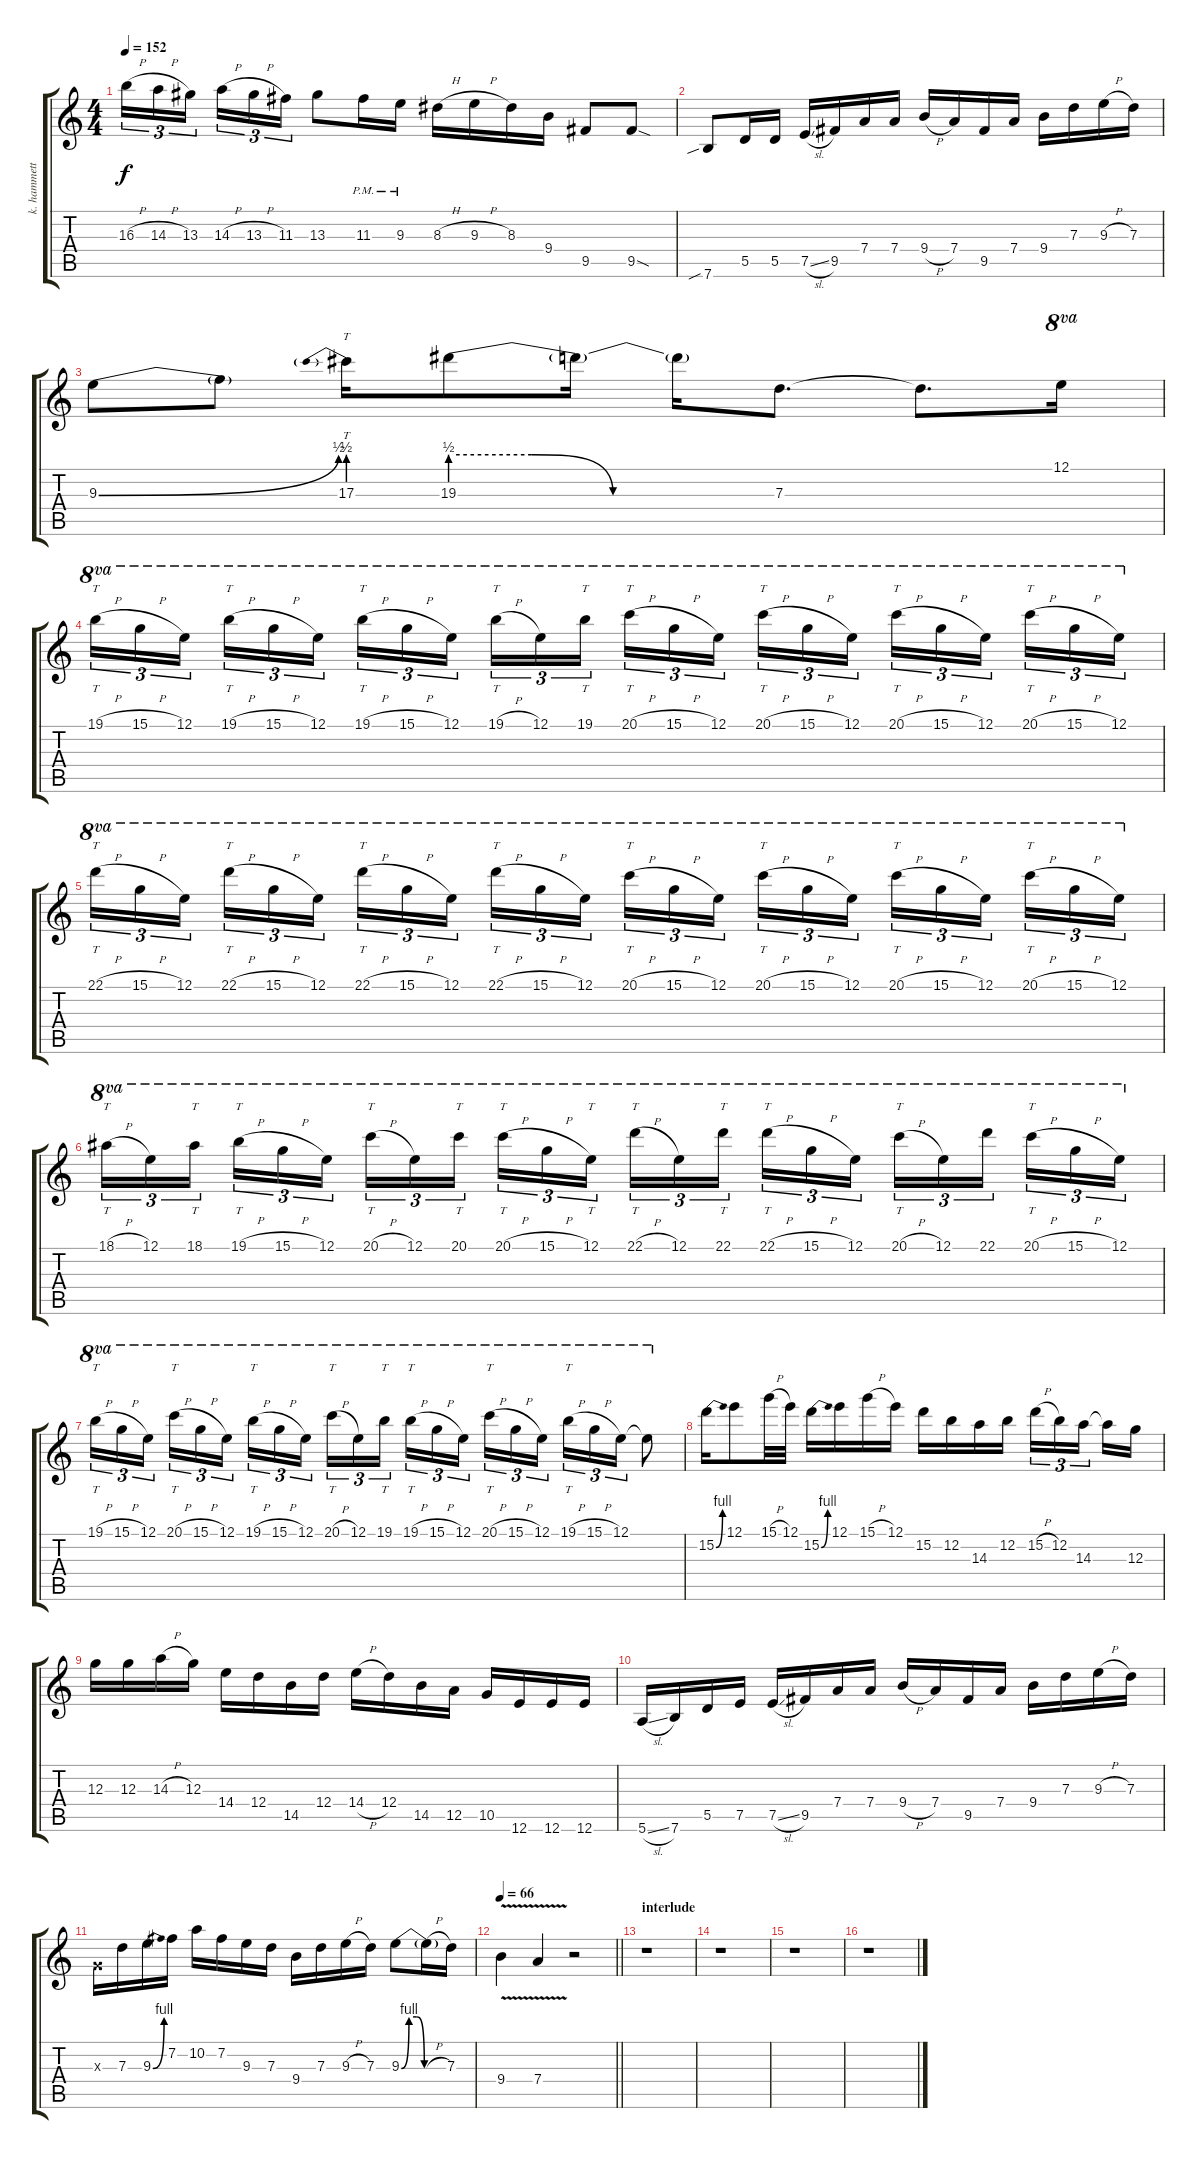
\track ("k. hammett - lead guitar" "k. hammett") {instrument distortionguitar}
\staff {score tabs}
\tuning (E4 B3 G3 D3 A2 E2) {hide}
\ts (4 4)
\tempo 152
\clef g2
\ks c
16.3{h}.16{tu (3 2) dy f} 14.3{h}.16{tu (3 2)} 13.3.16{tu (3 2) beam splitsecondary} 14.3{h}.16{tu (3 2)} 13.3{h}.16{tu (3 2)} 11.3.16{tu (3 2)} 13.3.8 11.3{pm}.16 9.3{pm}.16 8.3{h}.16 9.3{h}.16 8.3.16 9.4.16 9.5.8 9.5{sod}.8 |
7.6{sib}.8 5.5.16 5.5.16 7.5{sl}.16 9.5.16 7.4.16 7.4.16 9.4{h}.16 7.4.16 9.5.16 7.4.16 9.4.16 7.3.16 9.3{h}.16 7.3.16 |
9.3{be (bend 0 0 60 2)}.8 9.3{t}.8 17.3{be (prebend 0 2 60 2)}.16{tt} 19.3{be (custom 0 2 15 2 30 0 60 0)}.8 19.3{t}.16 19.3{t}.16 7.3.8{d} 7.3{t}.8{d} 12.1.16{ot 8va} |
19.1{h}.16{tt tu (3 2) ot 8va} 15.1{h}.16{tu (3 2) ot 8va} 12.1.16{tu (3 2) ot 8va beam splitsecondary} 19.1{h}.16{tt tu (3 2) ot 8va} 15.1{h}.16{tu (3 2) ot 8va} 12.1.16{tu (3 2) ot 8va} 19.1{h}.16{tt tu (3 2) ot 8va} 15.1{h}.16{tu (3 2) ot 8va} 12.1.16{tu (3 2) ot 8va beam splitsecondary} 19.1{h}.16{tt tu (3 2) ot 8va} 12.1.16{tu (3 2) ot 8va} 19.1.16{tt tu (3 2) ot 8va} 20.1{h}.16{tt tu (3 2) ot 8va} 15.1{h}.16{tu (3 2) ot 8va} 12.1.16{tu (3 2) ot 8va beam splitsecondary} 20.1{h}.16{tt tu (3 2) ot 8va} 15.1{h}.16{tu (3 2) ot 8va} 12.1.16{tu (3 2) ot 8va} 20.1{h}.16{tt tu (3 2) ot 8va} 15.1{h}.16{tu (3 2) ot 8va} 12.1.16{tu (3 2) ot 8va beam splitsecondary} 20.1{h}.16{tt tu (3 2) ot 8va} 15.1{h}.16{tu (3 2) ot 8va} 12.1.16{tu (3 2) ot 8va} |
22.1{h}.16{tt tu (3 2) ot 8va} 15.1{h}.16{tu (3 2) ot 8va} 12.1.16{tu (3 2) ot 8va beam splitsecondary} 22.1{h}.16{tt tu (3 2) ot 8va} 15.1{h}.16{tu (3 2) ot 8va} 12.1.16{tu (3 2) ot 8va} 22.1{h}.16{tt tu (3 2) ot 8va} 15.1{h}.16{tu (3 2) ot 8va} 12.1.16{tu (3 2) ot 8va beam splitsecondary} 22.1{h}.16{tt tu (3 2) ot 8va} 15.1{h}.16{tu (3 2) ot 8va} 12.1.16{tu (3 2) ot 8va} 20.1{h}.16{tt tu (3 2) ot 8va} 15.1{h}.16{tu (3 2) ot 8va} 12.1.16{tu (3 2) ot 8va beam splitsecondary} 20.1{h}.16{tt tu (3 2) ot 8va} 15.1{h}.16{tu (3 2) ot 8va} 12.1.16{tu (3 2) ot 8va} 20.1{h}.16{tt tu (3 2) ot 8va} 15.1{h}.16{tu (3 2) ot 8va} 12.1.16{tu (3 2) ot 8va beam splitsecondary} 20.1{h}.16{tt tu (3 2) ot 8va} 15.1{h}.16{tu (3 2) ot 8va} 12.1.16{tu (3 2) ot 8va} |
18.1{h}.16{tt tu (3 2) ot 8va} 12.1.16{tu (3 2) ot 8va} 18.1.16{tt tu (3 2) ot 8va beam splitsecondary} 19.1{h}.16{tt tu (3 2) ot 8va} 15.1{h}.16{tu (3 2) ot 8va} 12.1.16{tu (3 2) ot 8va} 20.1{h}.16{tt tu (3 2) ot 8va} 12.1.16{tu (3 2) ot 8va} 20.1.16{tt tu (3 2) ot 8va beam splitsecondary} 20.1{h}.16{tt tu (3 2) ot 8va} 15.1{h}.16{tu (3 2) ot 8va} 12.1.16{tt tu (3 2) ot 8va} 22.1{h}.16{tt tu (3 2) ot 8va} 12.1.16{tu (3 2) ot 8va} 22.1.16{tt tu (3 2) ot 8va beam splitsecondary} 22.1{h}.16{tt tu (3 2) ot 8va} 15.1{h}.16{tu (3 2) ot 8va} 12.1.16{tu (3 2) ot 8va} 20.1{h}.16{tt tu (3 2) ot 8va} 12.1.16{tu (3 2) ot 8va} 22.1.16{tu (3 2) ot 8va beam splitsecondary} 20.1{h}.16{tt tu (3 2) ot 8va} 15.1{h}.16{tu (3 2) ot 8va} 12.1.16{tu (3 2) ot 8va} |
19.1{h}.16{tt tu (3 2) ot 8va} 15.1{h}.16{tu (3 2) ot 8va} 12.1.16{tu (3 2) ot 8va beam splitsecondary} 20.1{h}.16{tt tu (3 2) ot 8va} 15.1{h}.16{tu (3 2) ot 8va} 12.1.16{tu (3 2) ot 8va} 19.1{h}.16{tt tu (3 2) ot 8va} 15.1{h}.16{tu (3 2) ot 8va} 12.1.16{tu (3 2) ot 8va beam splitsecondary} 20.1{h}.16{tt tu (3 2) ot 8va} 12.1.16{tu (3 2) ot 8va} 19.1.16{tt tu (3 2) ot 8va} 19.1{h}.16{tt tu (3 2) ot 8va} 15.1{h}.16{tu (3 2) ot 8va} 12.1.16{tu (3 2) ot 8va beam splitsecondary} 20.1{h}.16{tt tu (3 2) ot 8va} 15.1{h}.16{tu (3 2) ot 8va} 12.1.16{tu (3 2) ot 8va} 19.1{h}.16{tt tu (3 2) ot 8va} 15.1{h}.16{tu (3 2) ot 8va} 12.1.16{tu (3 2) ot 8va} 12.1{t}.8{ot 8va} |
15.2{be (bend 0 0 60 4)}.16 12.1.8 15.1{h}.32 12.1.32 15.2{be (bend 0 0 60 4)}.16 12.1.16 15.1{h}.16 12.1.16 15.2.16 12.2.16 14.3.16 12.2.16 15.2{h}.16{tu (3 2)} 12.2.16{tu (3 2)} 14.3.16{tu (3 2) beam splitsecondary} 14.3{t}.16 12.3.16 |
12.3.16 12.3.16 14.3{h}.16 12.3.16 14.4.16 12.4.16 14.5.16 12.4.16 14.4{h}.16 12.4.16 14.5.16 12.5.16 10.5.16 12.6.16 12.6.16 12.6.16 |
5.6{sl}.16 7.6.16 5.5.16 7.5.16 7.5{sl}.16 9.5.16 7.4.16 7.4.16 9.4{h}.16 7.4.16 9.5.16 7.4.16 9.4.16 7.3.16 9.3{h}.16 7.3.16 |
0.3{x}.16 7.3.16 9.3{be (bend 0 0 60 4)}.16 7.2.16 10.2.16 7.2.16 9.3.16 7.3.16 9.4.16 7.3.16 9.3{h}.16 7.3.16 9.3{be (custom 0 0 10 4 20 4 30 0 60 0)}.8 9.3{h t}.16 7.3.16 |
\tempo 66
\barLineRight lightlight
9.4{v}.4 7.4{v}.4 r.2 |
\section ("" "interlude")
r.1 |
r.1 |
r.1 |
r.1
